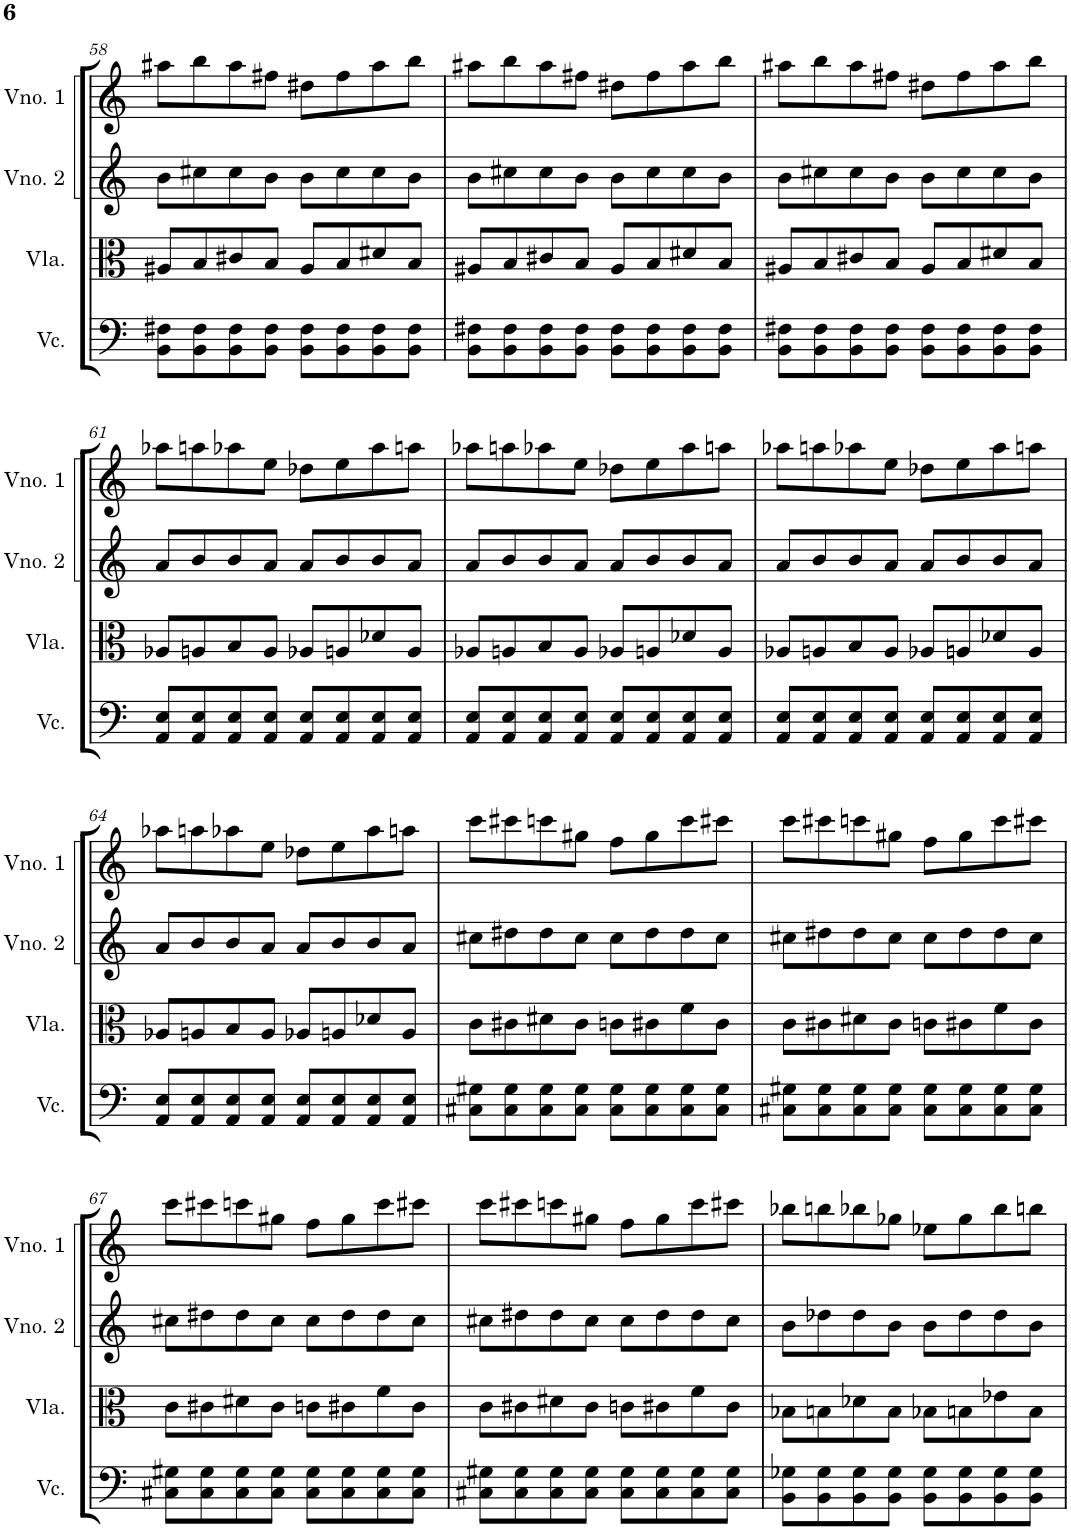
**kern	**kern	**kern	**kern
*part4	*part3	*part2	*part1
*staff4	*staff3	*staff2	*staff1
*I"Violoncelo	*I"Viola	*I"Violino 2	*I"Violino 1
*I'Vc.	*I'Vla.	*I'Vno. 2	*I'Vno. 1
!!LO:PB:g=z
*clefF4	*clefC3	*clefG2	*clefG2
*k[]	*k[]	*k[]	*k[]
*M4/4	*M4/4	*M4/4	*M4/4
=58	=58	=58	=58
8BB\ 8F#X\L	8A#X/L	8b\L	8aa#X\L
8BB\ 8F#\	8B/	8cc#X\	8bb\
8BB\ 8F#\	8c#X/	8cc#\	8aa#\
8BB\ 8F#\J	8B/J	8b\J	8ff#X\J
8BB\ 8F#\L	8A#/L	8b\L	8dd#X\L
8BB\ 8F#\	8B/	8cc#\	8ff#\
8BB\ 8F#\	8d#X/	8cc#\	8aa#\
8BB\ 8F#\J	8B/J	8b\J	8bb\J
=59	=59	=59	=59
8BB\ 8F#X\L	8A#X/L	8b\L	8aa#X\L
8BB\ 8F#\	8B/	8cc#X\	8bb\
8BB\ 8F#\	8c#X/	8cc#\	8aa#\
8BB\ 8F#\J	8B/J	8b\J	8ff#X\J
8BB\ 8F#\L	8A#/L	8b\L	8dd#X\L
8BB\ 8F#\	8B/	8cc#\	8ff#\
8BB\ 8F#\	8d#X/	8cc#\	8aa#\
8BB\ 8F#\J	8B/J	8b\J	8bb\J
=60	=60	=60	=60
8BB\ 8F#X\L	8A#X/L	8b\L	8aa#X\L
8BB\ 8F#\	8B/	8cc#X\	8bb\
8BB\ 8F#\	8c#X/	8cc#\	8aa#\
8BB\ 8F#\J	8B/J	8b\J	8ff#X\J
8BB\ 8F#\L	8A#/L	8b\L	8dd#X\L
8BB\ 8F#\	8B/	8cc#\	8ff#\
8BB\ 8F#\	8d#X/	8cc#\	8aa#\
8BB\ 8F#\J	8B/J	8b\J	8bb\J
!!LO:LB:g=z
=61	=61	=61	=61
8AA/ 8E/L	8A-X/L	8a/L	8aa-X\L
8AA/ 8E/	8An/	8b/	8aan\
8AA/ 8E/	8B/	8b/	8aa-X\
8AA/ 8E/J	8A/J	8a/J	8ee\J
8AA/ 8E/L	8A-X/L	8a/L	8dd-X\L
8AA/ 8E/	8An/	8b/	8ee\
8AA/ 8E/	8d-X/	8b/	8aa-\
8AA/ 8E/J	8A/J	8a/J	8aan\J
=62	=62	=62	=62
8AA/ 8E/L	8A-X/L	8a/L	8aa-X\L
8AA/ 8E/	8An/	8b/	8aan\
8AA/ 8E/	8B/	8b/	8aa-X\
8AA/ 8E/J	8A/J	8a/J	8ee\J
8AA/ 8E/L	8A-X/L	8a/L	8dd-X\L
8AA/ 8E/	8An/	8b/	8ee\
8AA/ 8E/	8d-X/	8b/	8aa-\
8AA/ 8E/J	8A/J	8a/J	8aan\J
=63	=63	=63	=63
8AA/ 8E/L	8A-X/L	8a/L	8aa-X\L
8AA/ 8E/	8An/	8b/	8aan\
8AA/ 8E/	8B/	8b/	8aa-X\
8AA/ 8E/J	8A/J	8a/J	8ee\J
8AA/ 8E/L	8A-X/L	8a/L	8dd-X\L
8AA/ 8E/	8An/	8b/	8ee\
8AA/ 8E/	8d-X/	8b/	8aa-\
8AA/ 8E/J	8A/J	8a/J	8aan\J
!!LO:LB:g=z
=64	=64	=64	=64
8AA/ 8E/L	8A-X/L	8a/L	8aa-X\L
8AA/ 8E/	8An/	8b/	8aan\
8AA/ 8E/	8B/	8b/	8aa-X\
8AA/ 8E/J	8A/J	8a/J	8ee\J
8AA/ 8E/L	8A-X/L	8a/L	8dd-X\L
8AA/ 8E/	8An/	8b/	8ee\
8AA/ 8E/	8d-X/	8b/	8aa-\
8AA/ 8E/J	8A/J	8a/J	8aan\J
=65	=65	=65	=65
8C#X\ 8G#X\L	8c\L	8cc#X\L	8ccc\L
8C#\ 8G#\	8c#X\	8dd#X\	8ccc#X\
8C#\ 8G#\	8d#X\	8dd#\	8cccn\
8C#\ 8G#\J	8c#\J	8cc#\J	8gg#X\J
8C#\ 8G#\L	8cn\L	8cc#\L	8ff\L
8C#\ 8G#\	8c#X\	8dd#\	8gg#\
8C#\ 8G#\	8f\	8dd#\	8ccc\
8C#\ 8G#\J	8c#\J	8cc#\J	8ccc#X\J
=66	=66	=66	=66
8C#X\ 8G#X\L	8c\L	8cc#X\L	8ccc\L
8C#\ 8G#\	8c#X\	8dd#X\	8ccc#X\
8C#\ 8G#\	8d#X\	8dd#\	8cccn\
8C#\ 8G#\J	8c#\J	8cc#\J	8gg#X\J
8C#\ 8G#\L	8cn\L	8cc#\L	8ff\L
8C#\ 8G#\	8c#X\	8dd#\	8gg#\
8C#\ 8G#\	8f\	8dd#\	8ccc\
8C#\ 8G#\J	8c#\J	8cc#\J	8ccc#X\J
!!LO:LB:g=z
=67	=67	=67	=67
8C#X\ 8G#X\L	8c\L	8cc#X\L	8ccc\L
8C#\ 8G#\	8c#X\	8dd#X\	8ccc#X\
8C#\ 8G#\	8d#X\	8dd#\	8cccn\
8C#\ 8G#\J	8c#\J	8cc#\J	8gg#X\J
8C#\ 8G#\L	8cn\L	8cc#\L	8ff\L
8C#\ 8G#\	8c#X\	8dd#\	8gg#\
8C#\ 8G#\	8f\	8dd#\	8ccc\
8C#\ 8G#\J	8c#\J	8cc#\J	8ccc#X\J
=68	=68	=68	=68
8C#X\ 8G#X\L	8c\L	8cc#X\L	8ccc\L
8C#\ 8G#\	8c#X\	8dd#X\	8ccc#X\
8C#\ 8G#\	8d#X\	8dd#\	8cccn\
8C#\ 8G#\J	8c#\J	8cc#\J	8gg#X\J
8C#\ 8G#\L	8cn\L	8cc#\L	8ff\L
8C#\ 8G#\	8c#X\	8dd#\	8gg#\
8C#\ 8G#\	8f\	8dd#\	8ccc\
8C#\ 8G#\J	8c#\J	8cc#\J	8ccc#X\J
=69	=69	=69	=69
8BB\ 8G-X\L	8B-X\L	8b\L	8bb-X\L
8BB\ 8G-\	8Bn\	8dd-X\	8bbn\
8BB\ 8G-\	8d-X\	8dd-\	8bb-X\
8BB\ 8G-\J	8B\J	8b\J	8gg-X\J
8BB\ 8G-\L	8B-X\L	8b\L	8ee-X\L
8BB\ 8G-\	8Bn\	8dd-\	8gg-\
8BB\ 8G-\	8e-X\	8dd-\	8bb-\
8BB\ 8G-\J	8B\J	8b\J	8bbn\J
=	=	=	=
*-	*-	*-	*-
